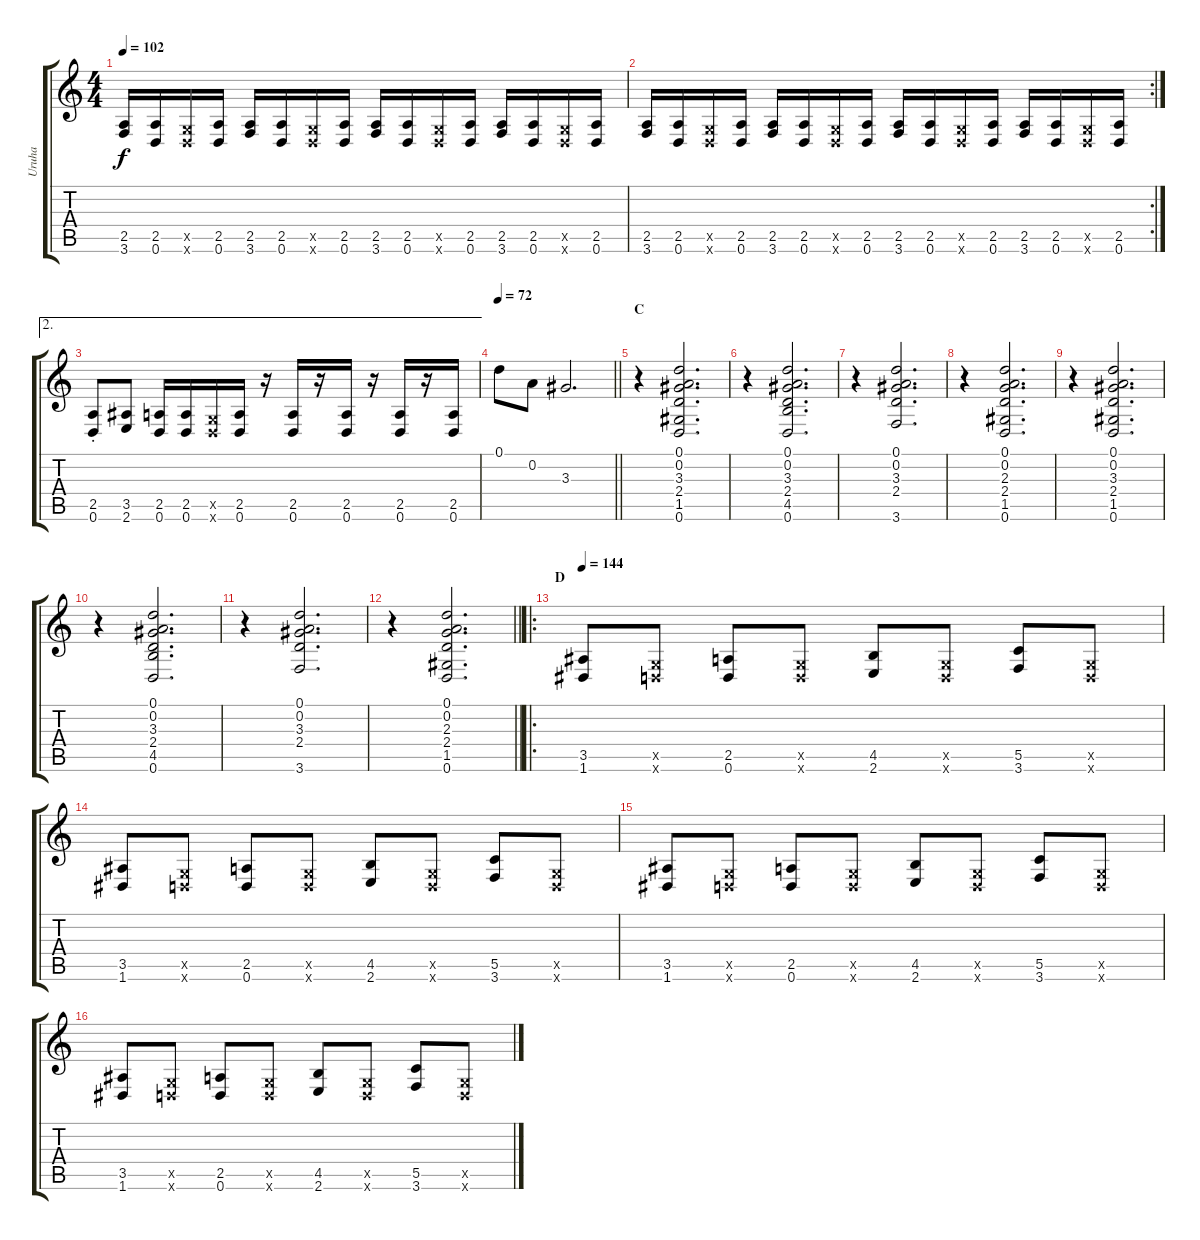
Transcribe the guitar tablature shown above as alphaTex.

\track ("Uruha" "Uruha") {instrument distortionguitar}
\staff {score tabs}
\tuning (D4 A3 F3 C3 G2 D2) {hide}
\ts (4 4)
\tempo 102
\clef g2
\ks c
(2.5 3.6).16{dy f} (2.5 0.6).16 (0.5{x} 0.6{x}).16 (2.5 0.6).16 (2.5 3.6).16 (2.5 0.6).16 (0.5{x} 0.6{x}).16 (2.5 0.6).16 (2.5 3.6).16 (2.5 0.6).16 (0.5{x} 0.6{x}).16 (2.5 0.6).16 (2.5 3.6).16 (2.5 0.6).16 (0.5{x} 0.6{x}).16 (2.5 0.6).16 |
\rc 2
(2.5 3.6).16 (2.5 0.6).16 (0.5{x} 0.6{x}).16 (2.5 0.6).16 (2.5 3.6).16 (2.5 0.6).16 (0.5{x} 0.6{x}).16 (2.5 0.6).16 (2.5 3.6).16 (2.5 0.6).16 (0.5{x} 0.6{x}).16 (2.5 0.6).16 (2.5 3.6).16 (2.5 0.6).16 (0.5{x} 0.6{x}).16 (2.5 0.6).16 |
\ae 2
(2.5{st} 0.6).8 (3.5 2.6).8 (2.5 0.6).16 (2.5 0.6).16 (0.5{x} 0.6{x}).16 (2.5 0.6).16 r.16 (2.5 0.6).16 r.16 (2.5 0.6).16 r.16 (2.5 0.6).16 r.16 (2.5 0.6).16 |
\tempo 72
\barLineRight lightlight
0.1.8{instrument electricguitarclean} 0.2.8 3.3.2{d} |
\section ("" "C")
r.4{instrument distortionguitar} (0.1 0.2 3.3 2.4 1.5 0.6).2{d} |
r.4 (0.1 0.2 3.3 2.4 4.5 0.6).2{d} |
r.4 (0.1 0.2 3.3 2.4 3.6).2{d} |
r.4 (0.1 0.2 2.3 2.4 1.5 0.6).2{d} |
r.4 (0.1 0.2 3.3 2.4 1.5 0.6).2{d} |
r.4 (0.1 0.2 3.3 2.4 4.5 0.6).2{d} |
r.4 (0.1 0.2 3.3 2.4 3.6).2{d} |
\barLineRight lightlight
r.4 (0.1 0.2 2.3 2.4 1.5 0.6).2{d} |
\ro
\section ("" "D")
\tempo 144
(3.5 1.6).8 (0.5{x} 0.6{x}).8 (2.5 0.6).8 (0.5{x} 0.6{x}).8 (4.5 2.6).8 (0.5{x} 0.6{x}).8 (5.5 3.6).8 (0.5{x} 0.6{x}).8 |
(3.5 1.6).8 (0.5{x} 0.6{x}).8 (2.5 0.6).8 (0.5{x} 0.6{x}).8 (4.5 2.6).8 (0.5{x} 0.6{x}).8 (5.5 3.6).8 (0.5{x} 0.6{x}).8 |
(3.5 1.6).8 (0.5{x} 0.6{x}).8 (2.5 0.6).8 (0.5{x} 0.6{x}).8 (4.5 2.6).8 (0.5{x} 0.6{x}).8 (5.5 3.6).8 (0.5{x} 0.6{x}).8 |
(3.5 1.6).8 (0.5{x} 0.6{x}).8 (2.5 0.6).8 (0.5{x} 0.6{x}).8 (4.5 2.6).8 (0.5{x} 0.6{x}).8 (5.5 3.6).8 (0.5{x} 0.6{x}).8
